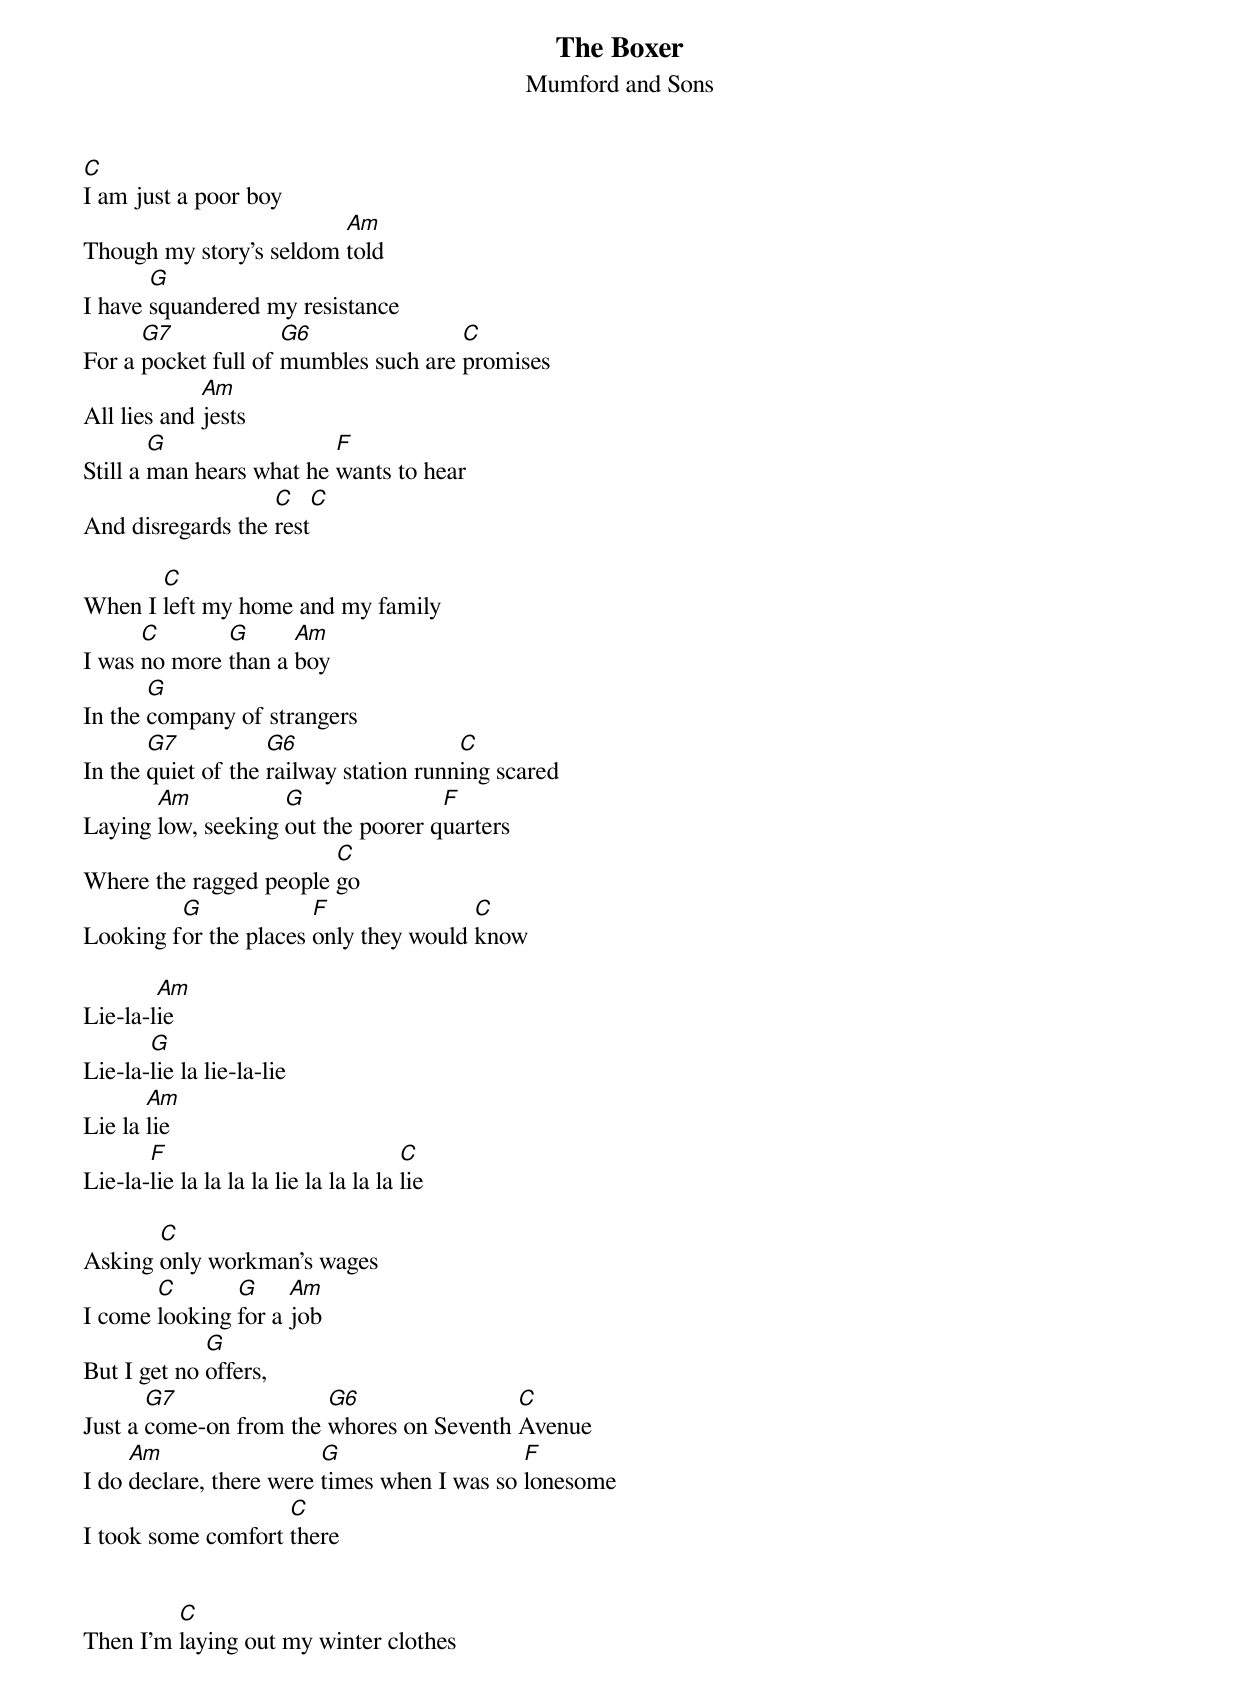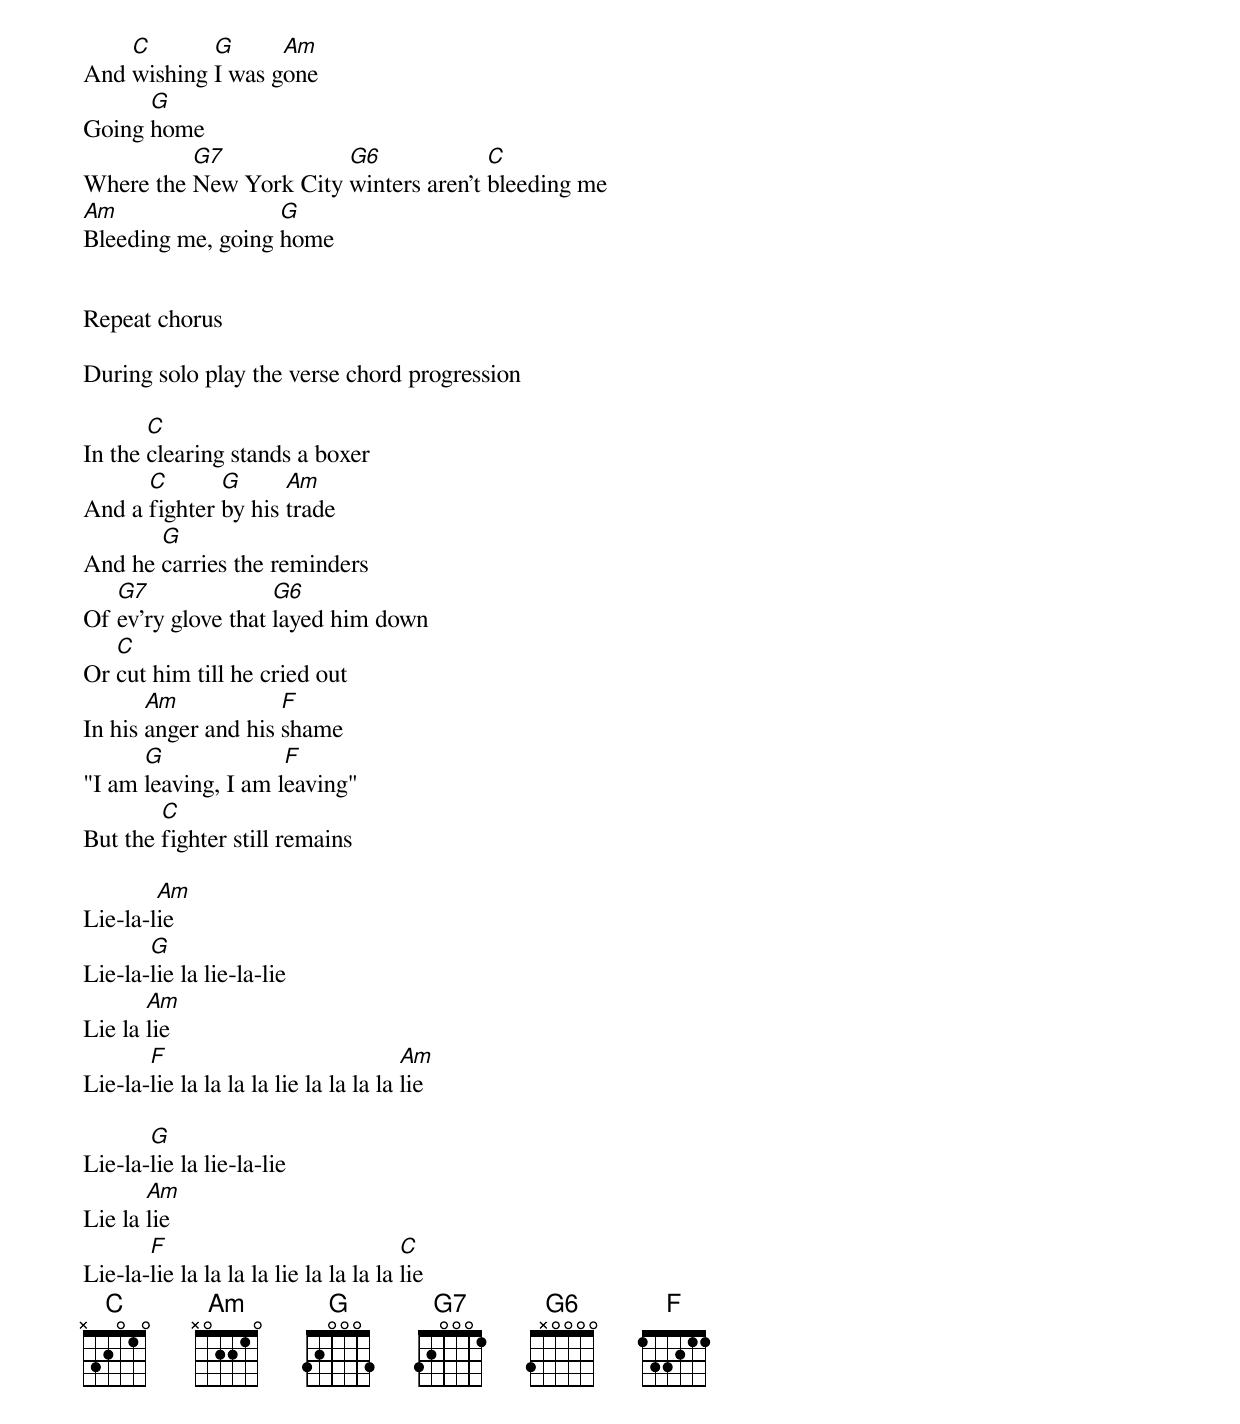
The Boxer
Mumford and Sons


C
I am just a poor boy
                         Am
Though my story's seldom told
       G
I have squandered my resistance
      G7             G6               C
For a pocket full of mumbles such are promises
             Am
All lies and jests
        G                 F
Still a man hears what he wants to hear
                   C    C
And disregards the rest

       C
When I left my home and my family
      C       G      Am
I was no more than a boy
       G
In the company of strangers
       G7           G6                  C
In the quiet of the railway station running scared
       Am           G               F
Laying low, seeking out the poorer quarters
                        C
Where the ragged people go
         G             F               C
Looking for the places only they would know

        Am
Lie-la-lie
       G
Lie-la-lie la lie-la-lie
       Am
Lie la lie
       F                               C
Lie-la-lie la la la la lie la la la la lie

       C
Asking only workman's wages
       C       G     Am
I come looking for a job
             G
But I get no offers,
       G7               G6                C
Just a come-on from the whores on Seventh Avenue
     Am                  G                   F
I do declare, there were times when I was so lonesome
                    C
I took some comfort there


         C
Then I'm laying out my winter clothes
    C       G      Am
And wishing I was gone
      G
Going home
          G7            G6             C
Where the New York City winters aren't bleeding me
Am                 G
Bleeding me, going home


Repeat chorus

During solo play the verse chord progression

       C
In the clearing stands a boxer
      C       G      Am
And a fighter by his trade
       G
And he carries the reminders
   G7               G6
Of ev'ry glove that layed him down
   C
Or cut him till he cried out
       Am            F
In his anger and his shame
      G              F
"I am leaving, I am leaving"
        C
But the fighter still remains

        Am
Lie-la-lie
       G
Lie-la-lie la lie-la-lie
       Am
Lie la lie
       F                               Am
Lie-la-lie la la la la lie la la la la lie

       G
Lie-la-lie la lie-la-lie
       Am
Lie la lie
       F                               C
Lie-la-lie la la la la lie la la la la lie
